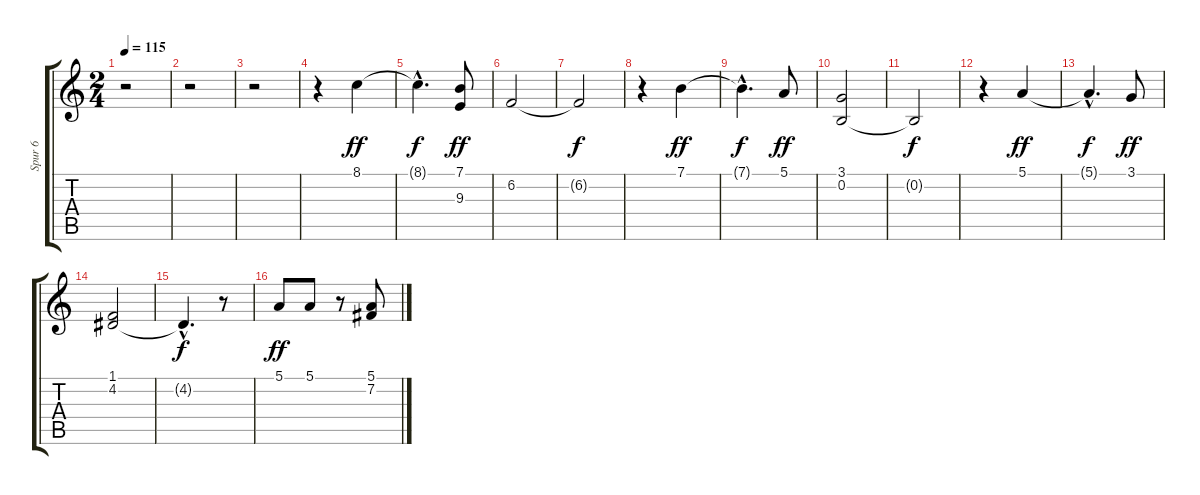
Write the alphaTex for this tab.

\track ("Spur 6" "Spur 6") {instrument lead5charang}
\staff {score tabs}
\tuning (E4 B3 G3 D3 A2 E2) {hide}
\ts (2 4)
\tempo 115
\clef g2
\ks c
r.2{dy fff} |
r.2 |
r.2 |
r.4 8.1.4{dy ff} |
8.1{hac t}.4{d dy f} (7.1 9.3).8{dy ff} |
6.2.2 |
6.2{t}.2{dy f} |
r.4 7.1.4{dy ff} |
7.1{hac t}.4{d dy f} 5.1.8{dy ff} |
(3.1 0.2).2 |
0.2{t}.2{dy f} |
r.4 5.1.4{dy ff} |
5.1{hac t}.4{d dy f} 3.1.8{dy ff} |
(1.1 4.2).2 |
4.2{hac t}.4{d dy f} r.8 |
5.1.8{dy ff} 5.1.8 r.8 (5.1 7.2).8
